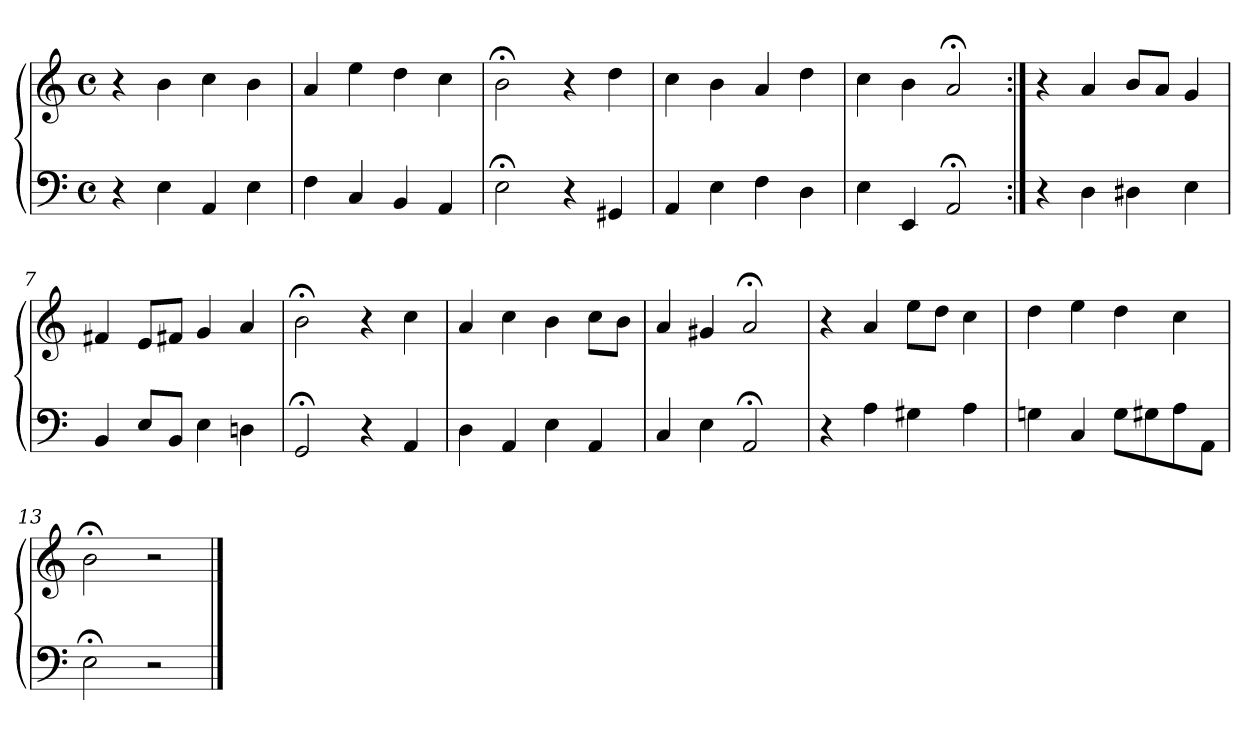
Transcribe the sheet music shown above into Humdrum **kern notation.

**kern	**kern
*part1	*part1
*staff2	*staff1
*clefF4	*clefG2
*M4/4	*M4/4
*met(c)	*met(c)
=1	=1
4r	4r
4E	4b
4AA	4cc
4E	4b
=2	=2
4F	4a
4C	4ee
4BB	4dd
4AA	4cc
=3	=3
2E;<	2b;<
4r	4r
4GG#X	4dd
=4	=4
4AA	4cc
4E	4b
4F	4a
4D	4dd
=5	=5
4E	4cc
4EE	4b
2AA;<	2a;<
=6:|!	=6:|!
4r	4r
4D	4a
4D#X	8bL
.	8aJ
4E	4g
=7	=7
4BB	4f#X
8EL	8eL
8BBJ	8f#XJ
4E	4g
4Dn	4a
!!LO:LB:g=z
=8	=8
2GG;<	2b;<
4r	4r
4AA	4cc
=9	=9
4D	4a
4AA	4cc
4E	4b
4AA	8ccL
.	8bJ
=10	=10
4C	4a
4E	4g#X
2AA;<	2a;<
=11	=11
4r	4r
4A	4a
4G#X	8eeL
.	8ddJ
4A	4cc
=12	=12
4Gn	4dd
4C	4ee
8GL	4dd
8G#X	.
8A	4cc
8AAJ	.
=13	=13
2E;<	2b;<
2r	2r
==	==
*-	*-
